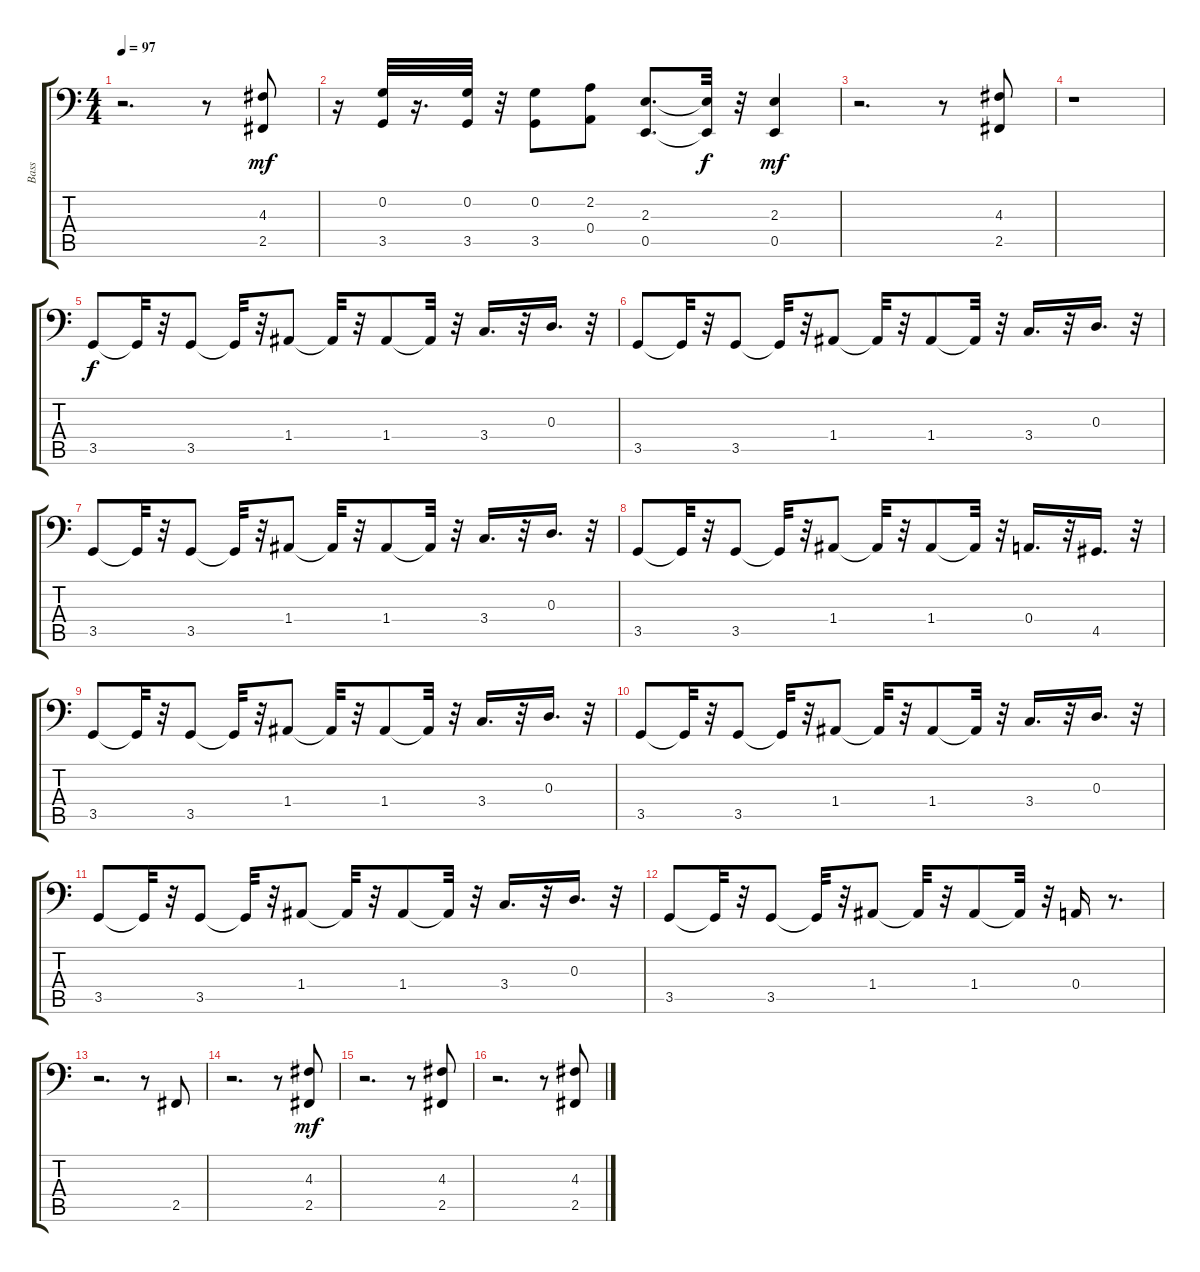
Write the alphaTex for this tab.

\track ("Bass" "Bass") {instrument synthbass2}
\staff {score tabs}
\tuning (C3 G2 D2 A1 E1 B0) {hide}
\ts (4 4)
\tempo 97
\clef f4
\ks c
r.2{d dy mf} r.8 (4.3 2.5).8 |
r.16 (0.2 3.5).32 r.16{d} (0.2 3.5).32 r.32 (0.2 3.5).8 (2.2 0.4).8 (2.3 0.5).8{d} (2.3{t} 0.5{t}).32{dy f} r.32 (2.3 0.5).4{dy mf} |
r.2{d} r.8 (4.3 2.5).8 |
r.1 |
3.5.8{dy f} 3.5{t}.32 r.32 3.5.8 3.5{t}.32 r.32 1.4.8 1.4{t}.32 r.32 1.4.8 1.4{t}.32 r.32 3.4.16{d} r.32 0.3.16{d} r.32 |
3.5.8 3.5{t}.32 r.32 3.5.8 3.5{t}.32 r.32 1.4.8 1.4{t}.32 r.32 1.4.8 1.4{t}.32 r.32 3.4.16{d} r.32 0.3.16{d} r.32 |
3.5.8 3.5{t}.32 r.32 3.5.8 3.5{t}.32 r.32 1.4.8 1.4{t}.32 r.32 1.4.8 1.4{t}.32 r.32 3.4.16{d} r.32 0.3.16{d} r.32 |
3.5.8 3.5{t}.32 r.32 3.5.8 3.5{t}.32 r.32 1.4.8 1.4{t}.32 r.32 1.4.8 1.4{t}.32 r.32 0.4.16{d} r.32 4.5.16{d} r.32 |
3.5.8 3.5{t}.32 r.32 3.5.8 3.5{t}.32 r.32 1.4.8 1.4{t}.32 r.32 1.4.8 1.4{t}.32 r.32 3.4.16{d} r.32 0.3.16{d} r.32 |
3.5.8 3.5{t}.32 r.32 3.5.8 3.5{t}.32 r.32 1.4.8 1.4{t}.32 r.32 1.4.8 1.4{t}.32 r.32 3.4.16{d} r.32 0.3.16{d} r.32 |
3.5.8 3.5{t}.32 r.32 3.5.8 3.5{t}.32 r.32 1.4.8 1.4{t}.32 r.32 1.4.8 1.4{t}.32 r.32 3.4.16{d} r.32 0.3.16{d} r.32 |
3.5.8 3.5{t}.32 r.32 3.5.8 3.5{t}.32 r.32 1.4.8 1.4{t}.32 r.32 1.4.8 1.4{t}.32 r.32 0.4.16 r.8{d} |
r.2{d} r.8 2.5.8 |
r.2{d} r.8 (4.3 2.5).8{dy mf} |
r.2{d} r.8 (4.3 2.5).8 |
r.2{d} r.8 (4.3 2.5).8
